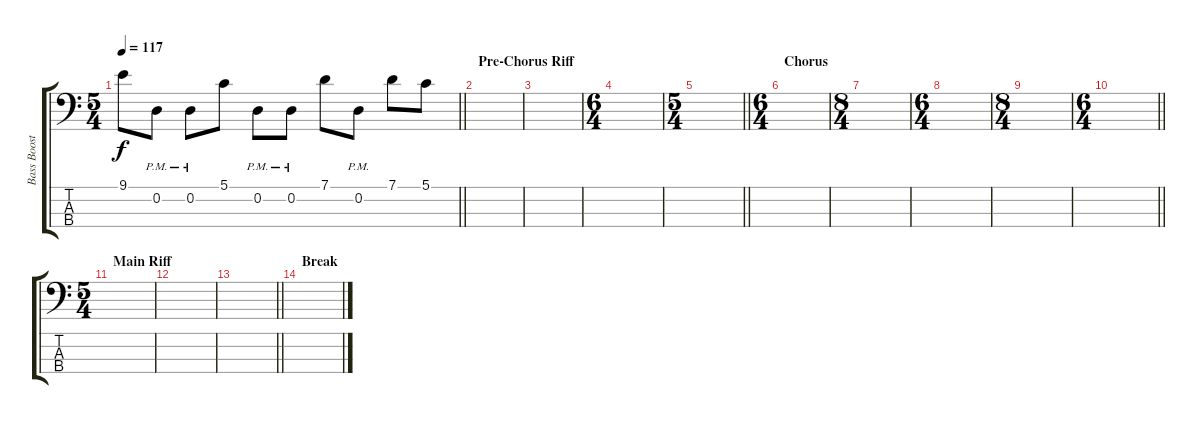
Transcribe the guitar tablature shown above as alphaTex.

\track ("Bass Boost" "Bass Boost") {instrument slapbass1}
\staff {score tabs}
\tuning (G2 D2 A1 D1) {hide}
\ts (5 4)
\tempo 117
\clef f4
\barLineRight lightlight
\ks c
9.1.8{dy f} 0.2{pm}.8 0.2{pm}.8 5.1.8 0.2{pm}.8 0.2{pm}.8 7.1.8 0.2{pm}.8 7.1.8 5.1.8 |
\section ("" "Pre-Chorus Riff")
|
|
\ts (6 4)
|
\ts (5 4)
\barLineRight lightlight
|
\ts (6 4)
\section ("" "Chorus")
|
\ts (8 4)
|
\ts (6 4)
|
\ts (8 4)
|
\ts (6 4)
\barLineRight lightlight
|
\ts (5 4)
\section ("" "Main Riff")
|
|
\barLineRight lightlight
|
\section ("" "Break")
